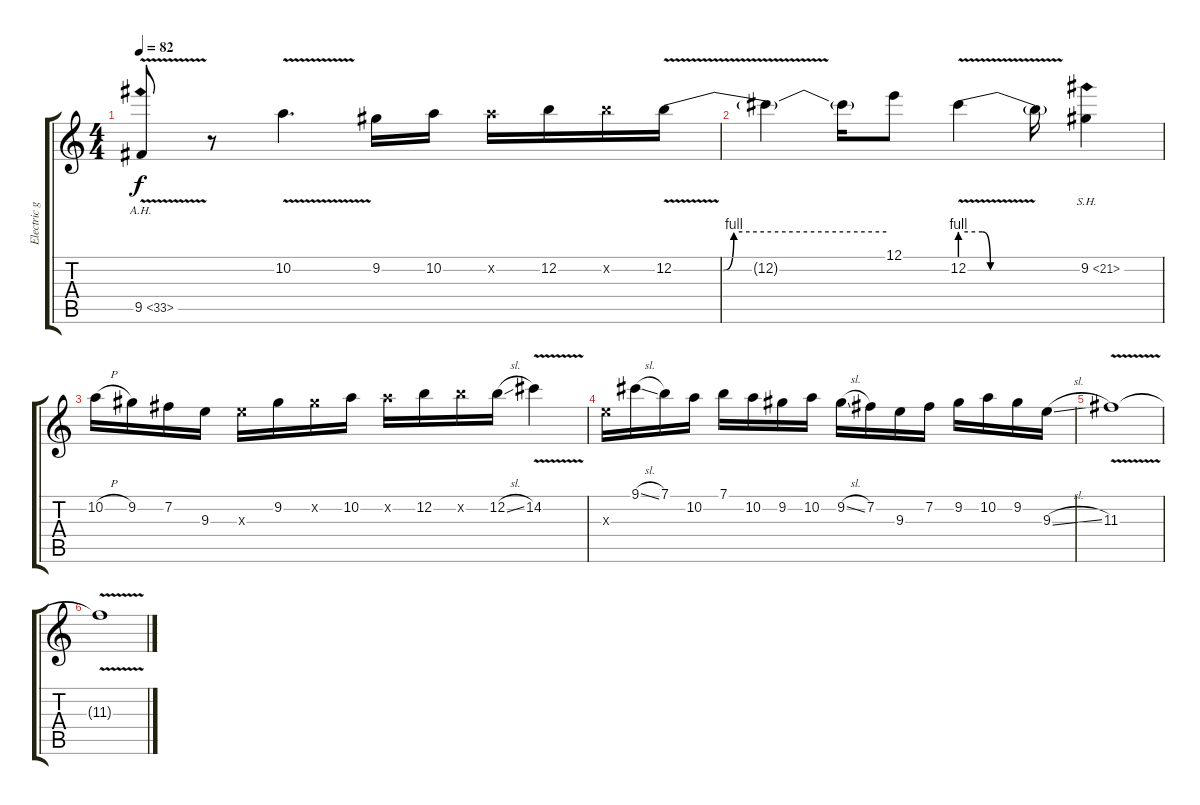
\track ("Electric guitar" "Electric g") {instrument electricguitarclean}
\staff {score tabs}
\tuning (E4 B3 G3 D3 A2 E2) {hide}
\ts (4 4)
\tempo 82
\clef g2
\ks c
9.5{ah 24 v}.8{dy f} r.8 10.2{v}.4{d} 9.2.16 10.2.16 10.2{x}.16 12.2.16 12.2{x}.16 12.2{be (custom 0 0 14 0 17 4 60 4) v}.16 |
12.2{t}.4 12.2{t}.16 12.1.8 12.2{be (custom 0 4 11 4 15 0 30 0 60 0) v}.4 12.2{t}.16 9.2{sh 12}.4 |
10.2{h}.16 9.2.16 7.2.16 9.3.16 9.3{x}.16 9.2.16 9.2{x}.16 10.2.16 10.2{x}.16 12.2.16 12.2{x}.16 12.2{sl}.16 14.2{v}.4 |
9.3{x}.16 9.1{sl}.16 7.1.16 10.2.16 7.1.16 10.2.16 9.2.16 10.2.16 9.2{sl}.16 7.2.16 9.3.16 7.2.16 9.2.16 10.2.16 9.2.16 9.3{sl}.16 |
11.3{v}.1 |
11.3{t}.1
